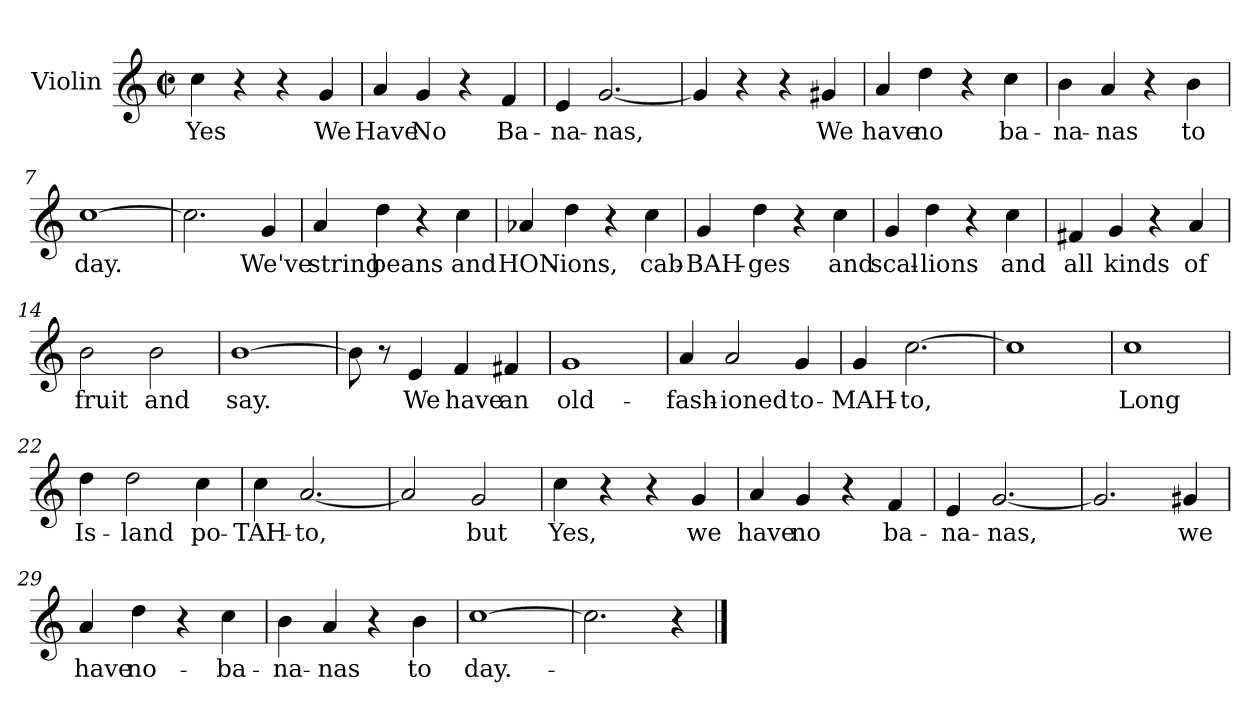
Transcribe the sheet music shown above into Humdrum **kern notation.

**kern	**text
*part1	*part1
*staff1	*staff1
*I"Violin	*
*I'Vln	*
*clefG2	*
*k[]	*
*C:	*
*M2/2	*
*met(c|)	*
=1	=1
4cc\	Yes
4r	.
4r	.
4g/	We
=2	=2
4a/	Have
4g/	No
4r	.
4f/	Ba-
=3	=3
4e/	-na-
[2.g/	-nas,
=4	=4
4g/]	.
4r	.
4r	.
4g#X/	We
!!LO:LB:g=z
=5	=5
4a/	have
4dd\	no
4r	.
4cc\	ba-
=6	=6
4b\	-na-
4a/	-nas
4r	.
4b\	to
=7	=7
[1cc	day.
=8	=8
2.cc\]	.
4g/	We've
!!LO:LB:g=z
=9	=9
4a/	string
4dd\	beans
4r	.
4cc\	and
=10	=10
4a-X/	HON-
4dd\	-ions,
4r	.
4cc\	cab-
=11	=11
4g/	-BAH-
4dd\	-ges
4r	.
4cc\	and
=12	=12
4g/	scal-
4dd\	-lions
4r	.
4cc\	and
!!LO:LB:g=z
=13	=13
4f#X/	all
4g/	kinds
4r	.
4a/	of
=14	=14
2b\	fruit
2b\	and
=15	=15
[1b	say.
=16	=16
8b\]	.
8r	.
4e/	We
4f/	have
4f#X/	an
!!LO:LB:g=z
=17	=17
1g	old-
=18	=18
4a/	-fash-
2a/	-ioned
4g/	to-
=19	=19
4g/	-MAH-
[2.cc\	-to,
=20	=20
1cc]	.
!!LO:LB:g=z
=21	=21
1cc	Long
=22	=22
4dd\	Is-
2dd\	-land
4cc\	po-
=23	=23
4cc\	-TAH-
[2.a/	-to,
=24	=24
2a/]	.
2g/	but
=25	=25
4cc\	Yes,
4r	.
4r	.
4g/	we
=26	=26
4a/	have
4g/	no
4r	.
4f/	ba-
!!LO:LB:g=z
=27	=27
4e/	-na-
[2.g/	-nas,
=28	=28
2.g/]	.
4g#X/	we
=29	=29
4a/	have
4dd\	no-
4r	.
4cc\	-ba-
=30	=30
4b\	-na-
4a/	-nas
4r	.
4b\	to
=31	=31
[1cc	day.-
=32	=32
2.cc\]	.
4r	.
==	==
*-	*-
